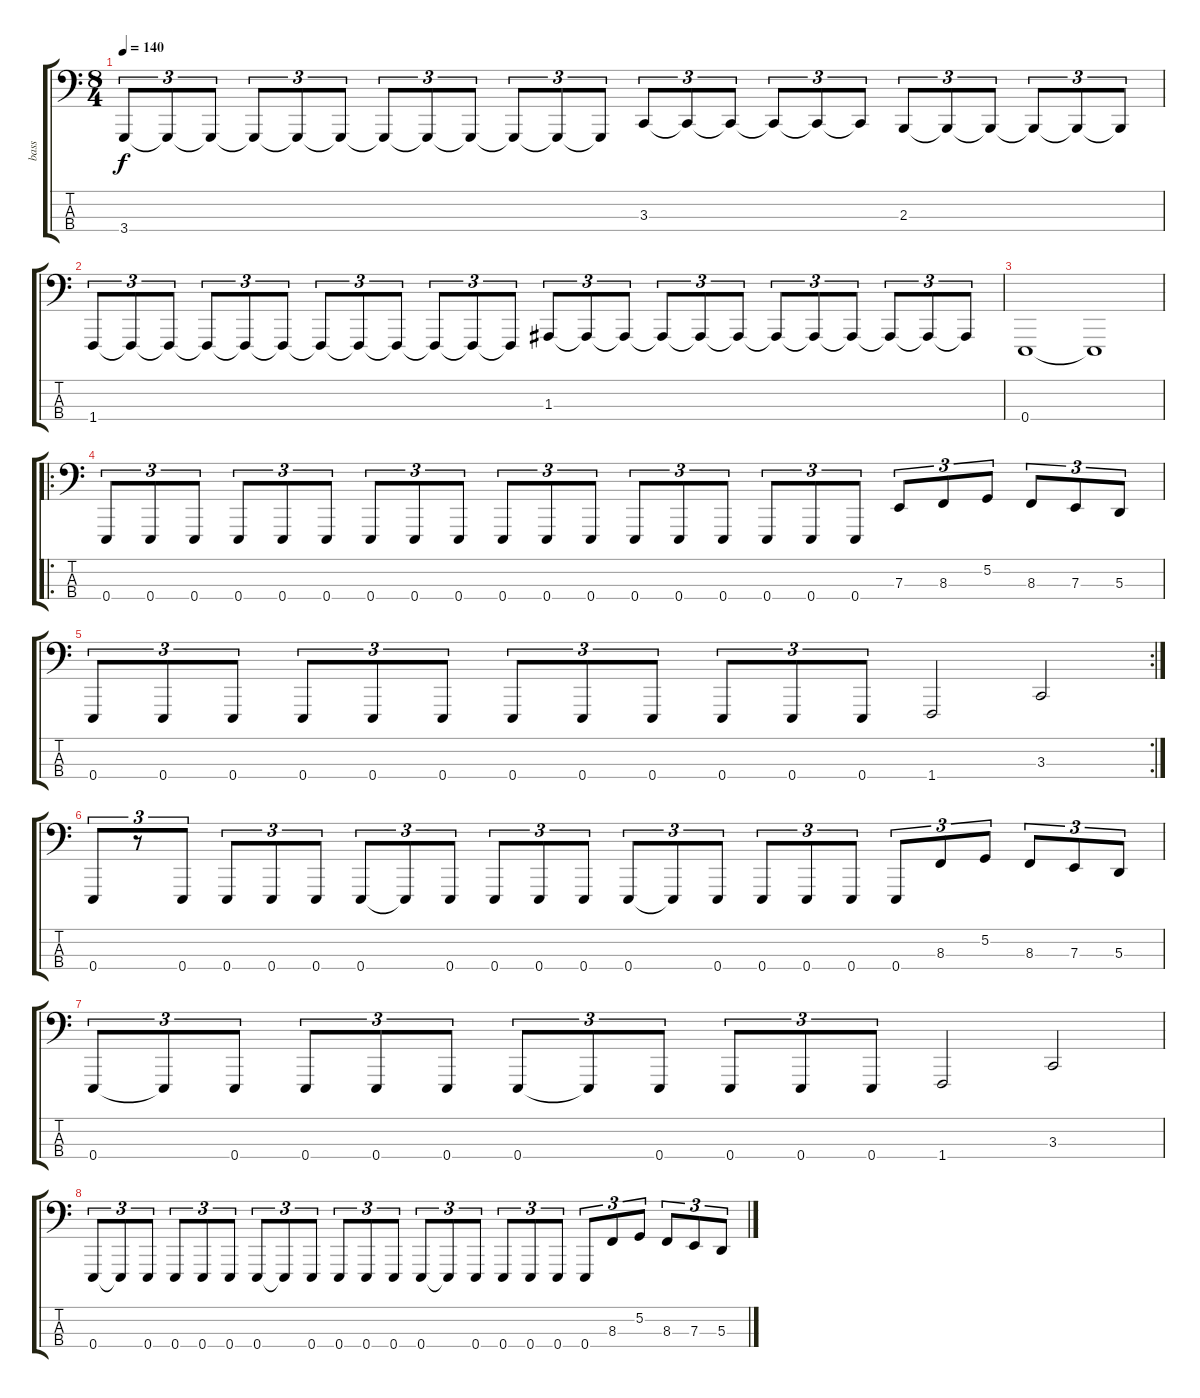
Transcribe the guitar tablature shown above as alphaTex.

\track ("bass" "bass") {instrument lead8bassandlead}
\staff {score tabs}
\tuning (G2 D2 A1 E1) {hide}
\ts (8 4)
\tempo 140
\clef f4
\ks c
3.4.8{tu (3 2) dy f} 3.4{t}.8{tu (3 2)} 3.4{t}.8{tu (3 2)} 3.4{t}.8{tu (3 2)} 3.4{t}.8{tu (3 2)} 3.4{t}.8{tu (3 2)} 3.4{t}.8{tu (3 2)} 3.4{t}.8{tu (3 2)} 3.4{t}.8{tu (3 2)} 3.4{t}.8{tu (3 2)} 3.4{t}.8{tu (3 2)} 3.4{t}.8{tu (3 2)} 3.3.8{tu (3 2)} 3.3{t}.8{tu (3 2)} 3.3{t}.8{tu (3 2)} 3.3{t}.8{tu (3 2)} 3.3{t}.8{tu (3 2)} 3.3{t}.8{tu (3 2)} 2.3.8{tu (3 2)} 2.3{t}.8{tu (3 2)} 2.3{t}.8{tu (3 2)} 2.3{t}.8{tu (3 2)} 2.3{t}.8{tu (3 2)} 2.3{t}.8{tu (3 2)} |
1.4.8{tu (3 2)} 1.4{t}.8{tu (3 2)} 1.4{t}.8{tu (3 2)} 1.4{t}.8{tu (3 2)} 1.4{t}.8{tu (3 2)} 1.4{t}.8{tu (3 2)} 1.4{t}.8{tu (3 2)} 1.4{t}.8{tu (3 2)} 1.4{t}.8{tu (3 2)} 1.4{t}.8{tu (3 2)} 1.4{t}.8{tu (3 2)} 1.4{t}.8{tu (3 2)} 1.3.8{tu (3 2)} 1.3{t}.8{tu (3 2)} 1.3{t}.8{tu (3 2)} 1.3{t}.8{tu (3 2)} 1.3{t}.8{tu (3 2)} 1.3{t}.8{tu (3 2)} 1.3{t}.8{tu (3 2)} 1.3{t}.8{tu (3 2)} 1.3{t}.8{tu (3 2)} 1.3{t}.8{tu (3 2)} 1.3{t}.8{tu (3 2)} 1.3{t}.8{tu (3 2)} |
0.4.1 0.4{t}.1 |
\ro
0.4.8{tu (3 2)} 0.4.8{tu (3 2)} 0.4.8{tu (3 2)} 0.4.8{tu (3 2)} 0.4.8{tu (3 2)} 0.4.8{tu (3 2)} 0.4.8{tu (3 2)} 0.4.8{tu (3 2)} 0.4.8{tu (3 2)} 0.4.8{tu (3 2)} 0.4.8{tu (3 2)} 0.4.8{tu (3 2)} 0.4.8{tu (3 2)} 0.4.8{tu (3 2)} 0.4.8{tu (3 2)} 0.4.8{tu (3 2)} 0.4.8{tu (3 2)} 0.4.8{tu (3 2)} 7.3.8{tu (3 2)} 8.3.8{tu (3 2)} 5.2.8{tu (3 2)} 8.3.8{tu (3 2)} 7.3.8{tu (3 2)} 5.3.8{tu (3 2)} |
\rc 2
0.4.8{tu (3 2)} 0.4.8{tu (3 2)} 0.4.8{tu (3 2)} 0.4.8{tu (3 2)} 0.4.8{tu (3 2)} 0.4.8{tu (3 2)} 0.4.8{tu (3 2)} 0.4.8{tu (3 2)} 0.4.8{tu (3 2)} 0.4.8{tu (3 2)} 0.4.8{tu (3 2)} 0.4.8{tu (3 2)} 1.4.2 3.3.2 |
0.4.8{tu (3 2)} r.8{tu (3 2)} 0.4.8{tu (3 2)} 0.4.8{tu (3 2)} 0.4.8{tu (3 2)} 0.4.8{tu (3 2)} 0.4.8{tu (3 2)} 0.4{t}.8{tu (3 2)} 0.4.8{tu (3 2)} 0.4.8{tu (3 2)} 0.4.8{tu (3 2)} 0.4.8{tu (3 2)} 0.4.8{tu (3 2)} 0.4{t}.8{tu (3 2)} 0.4.8{tu (3 2)} 0.4.8{tu (3 2)} 0.4.8{tu (3 2)} 0.4.8{tu (3 2)} 0.4.8{tu (3 2)} 8.3.8{tu (3 2)} 5.2.8{tu (3 2)} 8.3.8{tu (3 2)} 7.3.8{tu (3 2)} 5.3.8{tu (3 2)} |
0.4.8{tu (3 2)} 0.4{t}.8{tu (3 2)} 0.4.8{tu (3 2)} 0.4.8{tu (3 2)} 0.4.8{tu (3 2)} 0.4.8{tu (3 2)} 0.4.8{tu (3 2)} 0.4{t}.8{tu (3 2)} 0.4.8{tu (3 2)} 0.4.8{tu (3 2)} 0.4.8{tu (3 2)} 0.4.8{tu (3 2)} 1.4.2 3.3.2 |
0.4.8{tu (3 2)} 0.4{t}.8{tu (3 2)} 0.4.8{tu (3 2)} 0.4.8{tu (3 2)} 0.4.8{tu (3 2)} 0.4.8{tu (3 2)} 0.4.8{tu (3 2)} 0.4{t}.8{tu (3 2)} 0.4.8{tu (3 2)} 0.4.8{tu (3 2)} 0.4.8{tu (3 2)} 0.4.8{tu (3 2)} 0.4.8{tu (3 2)} 0.4{t}.8{tu (3 2)} 0.4.8{tu (3 2)} 0.4.8{tu (3 2)} 0.4.8{tu (3 2)} 0.4.8{tu (3 2)} 0.4.8{tu (3 2)} 8.3.8{tu (3 2)} 5.2.8{tu (3 2)} 8.3.8{tu (3 2)} 7.3.8{tu (3 2)} 5.3.8{tu (3 2)}
